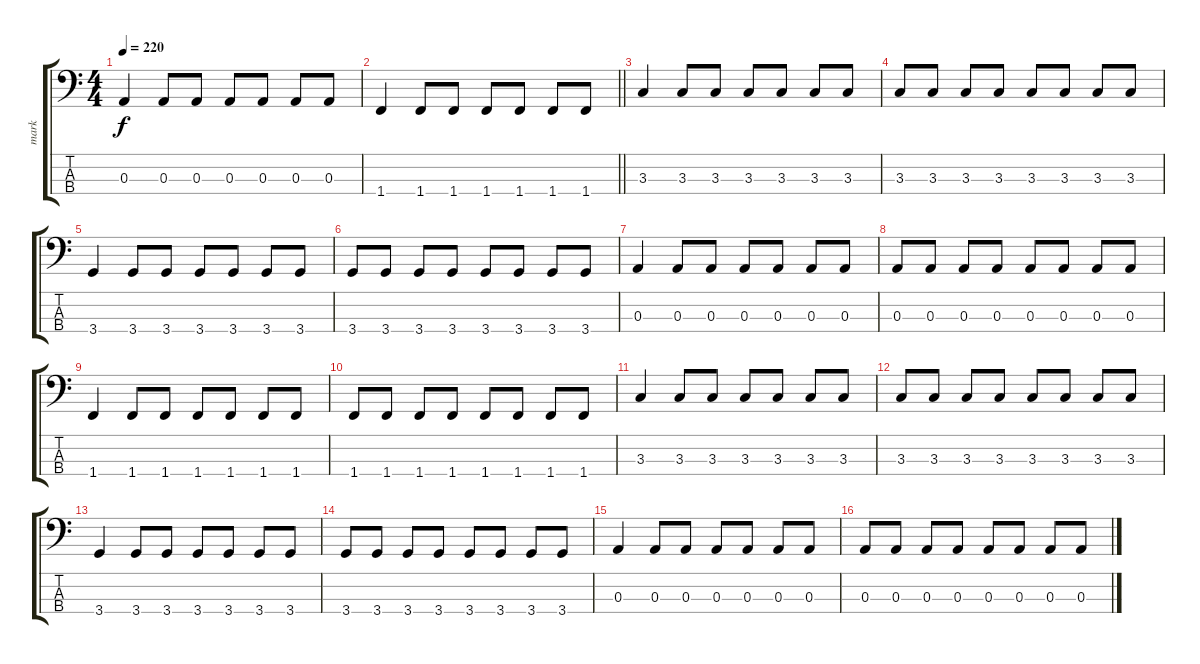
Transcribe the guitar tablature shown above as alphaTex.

\track ("mark" "mark") {instrument slapbass1}
\staff {score tabs}
\tuning (G2 D2 A1 E1) {hide}
\ts (4 4)
\tempo 220
\clef f4
\ks c
0.3.4{dy f} 0.3.8 0.3.8 0.3.8 0.3.8 0.3.8 0.3.8 |
\barLineRight lightlight
1.4.4 1.4.8 1.4.8 1.4.8 1.4.8 1.4.8 1.4.8 |
3.3.4 3.3.8 3.3.8 3.3.8 3.3.8 3.3.8 3.3.8 |
3.3.8 3.3.8 3.3.8 3.3.8 3.3.8 3.3.8 3.3.8 3.3.8 |
3.4.4 3.4.8 3.4.8 3.4.8 3.4.8 3.4.8 3.4.8 |
3.4.8 3.4.8 3.4.8 3.4.8 3.4.8 3.4.8 3.4.8 3.4.8 |
0.3.4 0.3.8 0.3.8 0.3.8 0.3.8 0.3.8 0.3.8 |
0.3.8 0.3.8 0.3.8 0.3.8 0.3.8 0.3.8 0.3.8 0.3.8 |
1.4.4 1.4.8 1.4.8 1.4.8 1.4.8 1.4.8 1.4.8 |
1.4.8 1.4.8 1.4.8 1.4.8 1.4.8 1.4.8 1.4.8 1.4.8 |
3.3.4 3.3.8 3.3.8 3.3.8 3.3.8 3.3.8 3.3.8 |
3.3.8 3.3.8 3.3.8 3.3.8 3.3.8 3.3.8 3.3.8 3.3.8 |
3.4.4 3.4.8 3.4.8 3.4.8 3.4.8 3.4.8 3.4.8 |
3.4.8 3.4.8 3.4.8 3.4.8 3.4.8 3.4.8 3.4.8 3.4.8 |
0.3.4 0.3.8 0.3.8 0.3.8 0.3.8 0.3.8 0.3.8 |
0.3.8 0.3.8 0.3.8 0.3.8 0.3.8 0.3.8 0.3.8 0.3.8
